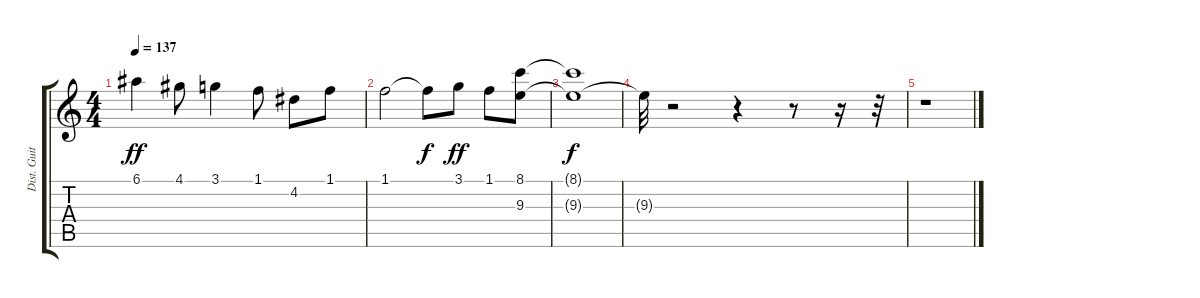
\track ("Dist. Guitarr" "Dist. Guit") {instrument distortionguitar}
\staff {score tabs}
\tuning (E4 B3 G3 D3 A2 E2) {hide}
\ts (4 4)
\tempo 137
\clef g2
\ks c
6.1.4{dy ff} 4.1.8 3.1.4 1.1.8 4.2.8 1.1.8 |
1.1.2 1.1{t}.8{dy f} 3.1.8{dy ff} 1.1.8 (8.1 9.3).8 |
(8.1{t} 9.3{t}).1{dy f} |
9.3{t}.32 r.2 r.4 r.8 r.16 r.32 |
r.1
